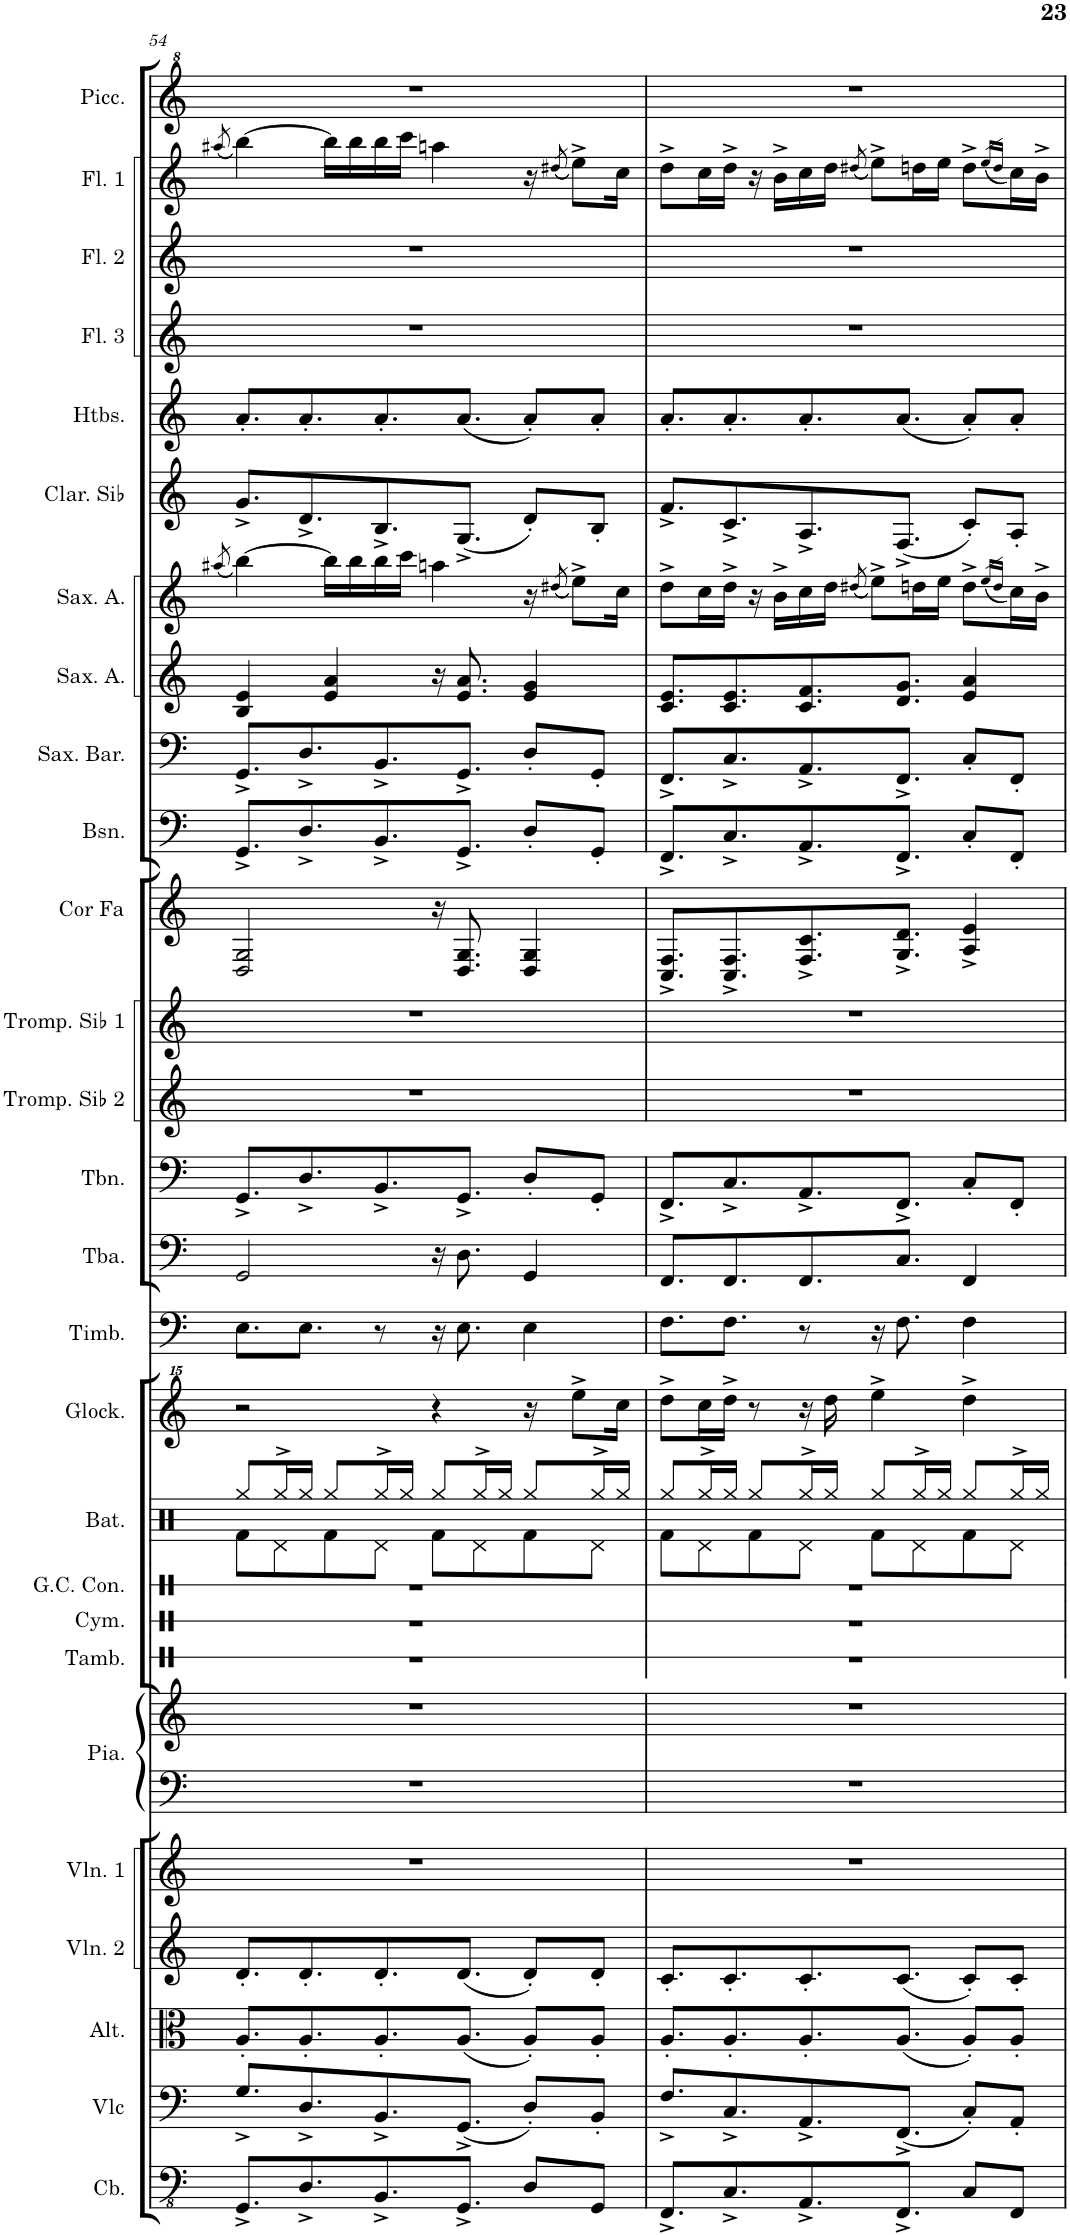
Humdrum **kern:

**kern	**kern	**kern	**kern	**kern	**kern	**kern	**kern	**kern	**kern	**kern	**kern	**kern	**kern	**kern	**kern	**kern	**kern	**kern	**kern	**kern	**kern	**kern	**kern	**kern	**kern
*part25	*part24	*part23	*part22	*part21	*part20	*part20	*part19	*part18	*part17	*part16	*part15	*part14	*part13	*part12	*part11	*part10	*part9	*part8	*part7	*part6	*part5	*part4	*part3	*part2	*part1
*staff26	*staff25	*staff24	*staff23	*staff22	*staff21	*staff20	*staff19	*staff18	*staff17	*staff16	*staff15	*staff14	*staff13	*staff12	*staff11	*staff10	*staff9	*staff8	*staff7	*staff6	*staff5	*staff4	*staff3	*staff2	*staff1
*I"Contrebasse	*I"Violoncelle	*I"Alto	*I"Violon 2	*I"Violon 1	*I"Piano	*	*I"Grosse caisse de concert	*I"Batterie	*I"Glockenspiel	*I"Timbales	*I"Tuba	*I"Trombone	*I"Trompette en Sib 2	*I"Trompette en Sib 1	*I"Cor en Fa	*I"Basson	*I"Saxophone Baryton	*I"Saxophone Alto	*I"Sax. Solo	*I"Clarinette en Sib	*I"Hautbois	*I"Flûte 3	*I"Flûte 2	*I"Flûte 1	*I"Piccolo
*I'Cb.	*I'Vlc	*I'Alt.	*I'Vln. 2	*I'Vln. 1	*I'Pia.	*	*I'G.C. Con.	*I'Bat.	*I'Glock.	*I'Timb.	*I'Tba.	*I'Tbn.	*I'Tromp. Sib 2	*I'Tromp. Sib 1	*I'Cor Fa	*I'Bsn.	*I'Sax. Bar.	*I'Sax. A.	*	*I'Clar. Sib	*I'Htbs.	*I'Fl. 3	*I'Fl. 2	*I'Fl. 1	*I'Picc.
!!LO:PB:g=z
*clefFv4	*clefF4	*clefC3	*clefG2	*clefG2	*clefF4	*clefG2	*clefX	*clefX	*clefG^^2	*clefF4	*clefF4	*clefF4	*clefG2	*clefG2	*clefG2	*clefF4	*clefF4	*clefG2	*clefG2	*clefG2	*clefG2	*clefG2	*clefG2	*clefG2	*clefG^2
*ITrd7c12	*	*	*	*	*	*	*	*	*	*	*	*	*ITrd1c2	*ITrd1c2	*ITrd4c7	*	*ITrd12c21	*ITrd5c9	*ITrd5c9	*ITrd1c2	*	*	*	*	*ITrd-7c-12
*k[]	*k[]	*k[]	*k[]	*k[]	*k[]	*k[]	*k[]	*k[]	*k[]	*k[]	*k[]	*k[]	*k[]	*k[]	*k[]	*k[]	*k[]	*k[]	*k[]	*k[]	*k[]	*k[]	*k[]	*k[]	*k[]
*M4/4	*M4/4	*M4/4	*M4/4	*M4/4	*M4/4	*M4/4	*M4/4	*M4/4	*M4/4	*M4/4	*M4/4	*M4/4	*M4/4	*M4/4	*M4/4	*M4/4	*M4/4	*M4/4	*M4/4	*M4/4	*M4/4	*M4/4	*M4/4	*M4/4	*M4/4
*met(c)	*met(c)	*met(c)	*met(c)	*met(c)	*met(c)	*met(c)	*met(c)	*met(c)	*met(c)	*met(c)	*met(c)	*met(c)	*met(c)	*met(c)	*met(c)	*met(c)	*met(c)	*met(c)	*met(c)	*met(c)	*met(c)	*met(c)	*met(c)	*met(c)	*met(c)
=54	=54	=54	=54	=54	=54	=54	=54	=54	=54	=54	=54	=54	=54	=54	=54	=54	=54	=54	=54	=54	=54	=54	=54	=54	=54
.	.	.	.	.	.	.	.	.	.	.	.	.	.	.	.	.	.	.	(8qaa#X/	.	.	.	.	(8qaa#X/	.
*	*	*	*	*	*	*	*	*^	*	*	*	*	*	*	*	*	*	*	*	*	*	*	*	*	*
8.GGG^/L	8.G^/L	8.A'/L	8.d'/L	1r	1r	1r	1r	8Rgg/L	8Rf\L	2r	8.E\L	2GG/	8.GG^/L	1r	1r	2D/ 2G/	8.GG^/L	8.GG^/L	4B/ 4e/	[4bb\)	8.g^/L	8.a'/L	1r	1r	[4bb\)	1r
.	.	.	.	.	.	.	.	16Rgg^/L	8Rd\	.	.	.	.	.	.	.	.	.	.	.	.	.	.	.	.	.
8.DD^/	8.D^/	8.A'/	8.d'/	.	.	.	.	16Rgg/JJ	.	.	8.E\J	.	8.D^/	.	.	.	8.D^/	8.D^/	.	.	8.d^/	8.a'/	.	.	.	.
.	.	.	.	.	.	.	.	8Rgg/L	8Rf\	.	.	.	.	.	.	.	.	.	4e/ 4a/	16bb\LL]	.	.	.	.	16bb\LL]	.
.	.	.	.	.	.	.	.	.	.	.	.	.	.	.	.	.	.	.	.	16bb\	.	.	.	.	16bb\	.
8.BBB^/	8.BB^/	8.A'/	8.d'/	.	.	.	.	16Rgg^/L	8Rd\J	.	8r	.	8.BB^/	.	.	.	8.BB^/	8.BB^/	.	16bb\	8.B^/	8.a'/	.	.	16bb\	.
.	.	.	.	.	.	.	.	16Rgg/JJ	.	.	.	.	.	.	.	.	.	.	.	16ccc\JJ	.	.	.	.	16ccc\JJ	.
.	.	.	.	.	.	.	.	8Rgg/L	8Rf\L	4r	16r	16r	.	.	.	16r	.	.	16r	4aan\	.	.	.	.	4aan\	.
8.GGG^/J	(8.GG^/J	(8.A/J	(8.d/J	.	.	.	.	.	.	.	8.E\	8.D\	8.GG^/J	.	.	8.D/ 8.G/	8.GG^/J	8.GG^/J	8.e/ 8.a/	.	(8.G^/J	(8.a/J	.	.	.	.
.	.	.	.	.	.	.	.	16Rgg^/L	8Rd\	.	.	.	.	.	.	.	.	.	.	.	.	.	.	.	.	.
.	.	.	.	.	.	.	.	16Rgg/JJ	.	.	.	.	.	.	.	.	.	.	.	.	.	.	.	.	.	.
8DD/L	8D'/L)	8A'/L)	8d'/L)	.	.	.	.	8Rgg/L	8Rf\	16r	4E\	4GG/	8D'/L	.	.	4D/ 4G/	8D'/L	8D'/L	4e/ 4g/	16r	8d'/L)	8a'/L)	.	.	16r	.
.	.	.	.	.	.	.	.	.	.	.	.	.	.	.	.	.	.	.	.	(8qdd#X/	.	.	.	.	(8qdd#X/	.
.	.	.	.	.	.	.	.	.	.	8eeee^\L	.	.	.	.	.	.	.	.	.	8ee^\L)	.	.	.	.	8ee^\L)	.
8GGG/J	8BB'/J	8A'/J	8d'/J	.	.	.	.	16Rgg^/L	8Rd\J	.	.	.	8GG'/J	.	.	.	8GG'/J	8GG'/J	.	.	8B'/J	8a'/J	.	.	.	.
.	.	.	.	.	.	.	.	16Rgg/JJ	.	16cccc\Jk	.	.	.	.	.	.	.	.	.	16cc\Jk	.	.	.	.	16cc\Jk	.
=55	=55	=55	=55	=55	=55	=55	=55	=55	=55	=55	=55	=55	=55	=55	=55	=55	=55	=55	=55	=55	=55	=55	=55	=55	=55	=55
8.FFF^/L	8.F^/L	8.A'/L	8.c'/L	1r	1r	1r	1r	8Rgg/L	8Rf\L	8dddd^\L	8.F\L	8.FF/L	8.FF^/L	1r	1r	8.C/^ 8.F/^L	8.FF^/L	8.FF^/L	8.c/ 8.e/L	8dd^\L	8.f^/L	8.a'/L	1r	1r	8dd^\L	1r
.	.	.	.	.	.	.	.	16Rgg^/L	8Rd\	16cccc\L	.	.	.	.	.	.	.	.	.	16cc\L	.	.	.	.	16cc\L	.
8.CC^/	8.C^/	8.A'/	8.c'/	.	.	.	.	16Rgg/JJ	.	16dddd^\JJ	8.F\J	8.FF/	8.C^/	.	.	8.C/^ 8.F/^	8.C^/	8.C^/	8.c/ 8.e/	16dd^\JJ	8.c^/	8.a'/	.	.	16dd^\JJ	.
.	.	.	.	.	.	.	.	8Rgg/L	8Rf\	8r	.	.	.	.	.	.	.	.	.	16r	.	.	.	.	16r	.
.	.	.	.	.	.	.	.	.	.	.	.	.	.	.	.	.	.	.	.	16b^\LL	.	.	.	.	16b^\LL	.
8.AAA^/	8.AA^/	8.A'/	8.c'/	.	.	.	.	16Rgg^/L	8Rd\J	16r	8r	8.FF/	8.AA^/	.	.	8.F/^ 8.c/^	8.AA^/	8.AA^/	8.c/ 8.f/	16cc\	8.A^/	8.a'/	.	.	16cc\	.
.	.	.	.	.	.	.	.	16Rgg/JJ	.	16dddd\	.	.	.	.	.	.	.	.	.	16dd\JJ	.	.	.	.	16dd\JJ	.
.	.	.	.	.	.	.	.	.	.	.	.	.	.	.	.	.	.	.	.	(8qdd#X/	.	.	.	.	(8qdd#X/	.
.	.	.	.	.	.	.	.	8Rgg/L	8Rf\L	4eeee^\	16r	.	.	.	.	.	.	.	.	8ee^\L)	.	.	.	.	8ee^\L)	.
8.FFF^/J	(8.FF^/J	(8.A/J	(8.c/J	.	.	.	.	.	.	.	8.F\	8.C/J	8.FF^/J	.	.	8.G/^ 8.d/^J	8.FF^/J	8.FF^/J	8.d/ 8.g/J	.	(8.F^/J	(8.a/J	.	.	.	.
.	.	.	.	.	.	.	.	16Rgg^/L	8Rd\	.	.	.	.	.	.	.	.	.	.	16ddn\L	.	.	.	.	16ddn\L	.
.	.	.	.	.	.	.	.	16Rgg/JJ	.	.	.	.	.	.	.	.	.	.	.	16ee\JJ	.	.	.	.	16ee\JJ	.
8CC/L	8C'/L)	8A'/L)	8c'/L)	.	.	.	.	8Rgg/L	8Rf\	4dddd^\	4F\	4FF/	8C'/L	.	.	4A/^ 4e/^	8C'/L	8C'/L	4e/ 4a/	8dd^\L	8c'/L)	8a'/L)	.	.	8dd^\L	.
.	.	.	.	.	.	.	.	.	.	.	.	.	.	.	.	.	.	.	.	(16qee/LL	.	.	.	.	(16qee/LL	.
.	.	.	.	.	.	.	.	.	.	.	.	.	.	.	.	.	.	.	.	16qdd/JJ	.	.	.	.	16qdd/JJ	.
8FFF/J	8AA'/J	8A'/J	8c'/J	.	.	.	.	16Rgg^/L	8Rd\J	.	.	.	8FF'/J	.	.	.	8FF'/J	8FF'/J	.	16cc\L)	8A'/J	8a'/J	.	.	16cc\L)	.
.	.	.	.	.	.	.	.	16Rgg/JJ	.	.	.	.	.	.	.	.	.	.	.	16b^\JJ	.	.	.	.	16b^\JJ	.
*	*	*	*	*	*	*	*	*v	*v	*	*	*	*	*	*	*	*	*	*	*	*	*	*	*	*	*
=	=	=	=	=	=	=	=	=	=	=	=	=	=	=	=	=	=	=	=	=	=	=	=	=	=
*-	*-	*-	*-	*-	*-	*-	*-	*-	*-	*-	*-	*-	*-	*-	*-	*-	*-	*-	*-	*-	*-	*-	*-	*-	*-
